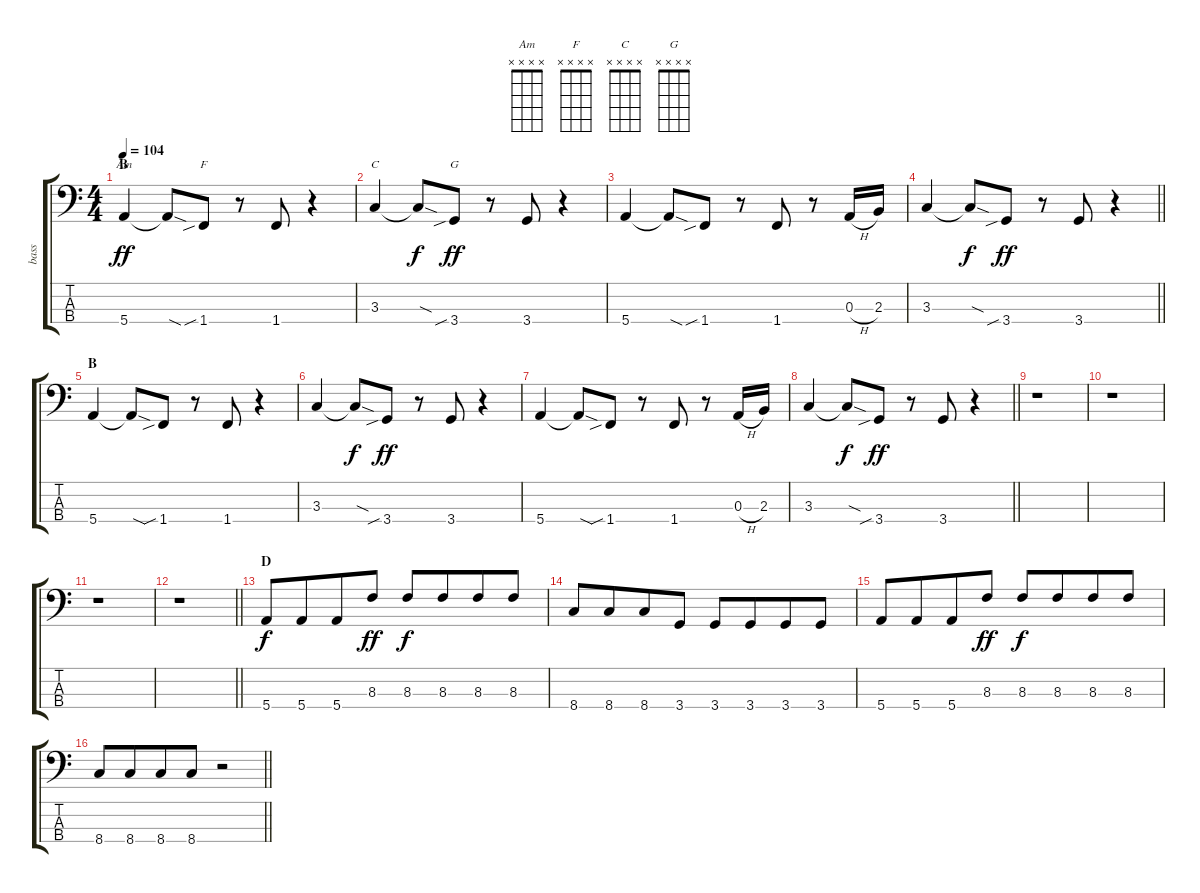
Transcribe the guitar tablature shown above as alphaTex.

\track ("bass" "bass") {instrument electricbassfinger}
\staff {score tabs}
\tuning (G2 D2 A1 E1) {hide}
\chord ("Am" x x x x)
\chord ("F" x x x x)
\chord ("C" x x x x)
\chord ("G" x x x x)
\ts (4 4)
\section ("" "B")
\tempo 104
\clef f4
\ks c
5.4.4{ch "Am" dy ff volume 16 instrument lead2sawtooth} 5.4{sod t}.8 1.4{sib}.8{ch "F"} r.8 1.4.8 r.4 |
3.3.4{ch "C"} 3.3{sod t}.8{dy f} 3.4{sib}.8{ch "G" dy ff} r.8 3.4.8 r.4 |
5.4.4 5.4{sod t}.8 1.4{sib}.8 r.8 1.4.8 r.8 0.3{h}.16 2.3.16 |
\barLineRight lightlight
3.3.4 3.3{sod t}.8{dy f} 3.4{sib}.8{dy ff} r.8 3.4.8 r.4 |
\section ("" "B")
5.4.4{volume 16 instrument lead2sawtooth} 5.4{sod t}.8 1.4{sib}.8 r.8 1.4.8 r.4 |
3.3.4 3.3{sod t}.8{dy f} 3.4{sib}.8{dy ff} r.8 3.4.8 r.4 |
5.4.4 5.4{sod t}.8 1.4{sib}.8 r.8 1.4.8 r.8 0.3{h}.16 2.3.16 |
\barLineRight lightlight
3.3.4 3.3{sod t}.8{dy f} 3.4{sib}.8{dy ff} r.8 3.4.8 r.4 |
r.1 |
r.1 |
r.1 |
\barLineRight lightlight
r.1 |
\section ("" "D")
5.4.8{dy f volume 13 instrument electricbassfinger} 5.4.8{beam merge} 5.4.8 8.3.8{dy ff} 8.3.8{dy f beam Up} 8.3.8{beam Up beam merge} 8.3.8{beam Up} 8.3.8{beam Up} |
8.4.8 8.4.8{beam merge} 8.4.8 3.4.8 3.4.8 3.4.8{beam merge} 3.4.8 3.4.8 |
5.4.8 5.4.8{beam merge} 5.4.8 8.3.8{dy ff} 8.3.8{dy f beam Up} 8.3.8{beam Up beam merge} 8.3.8{beam Up} 8.3.8{beam Up} |
\barLineRight lightlight
8.4.8 8.4.8{beam merge} 8.4.8 8.4.8 r.2
